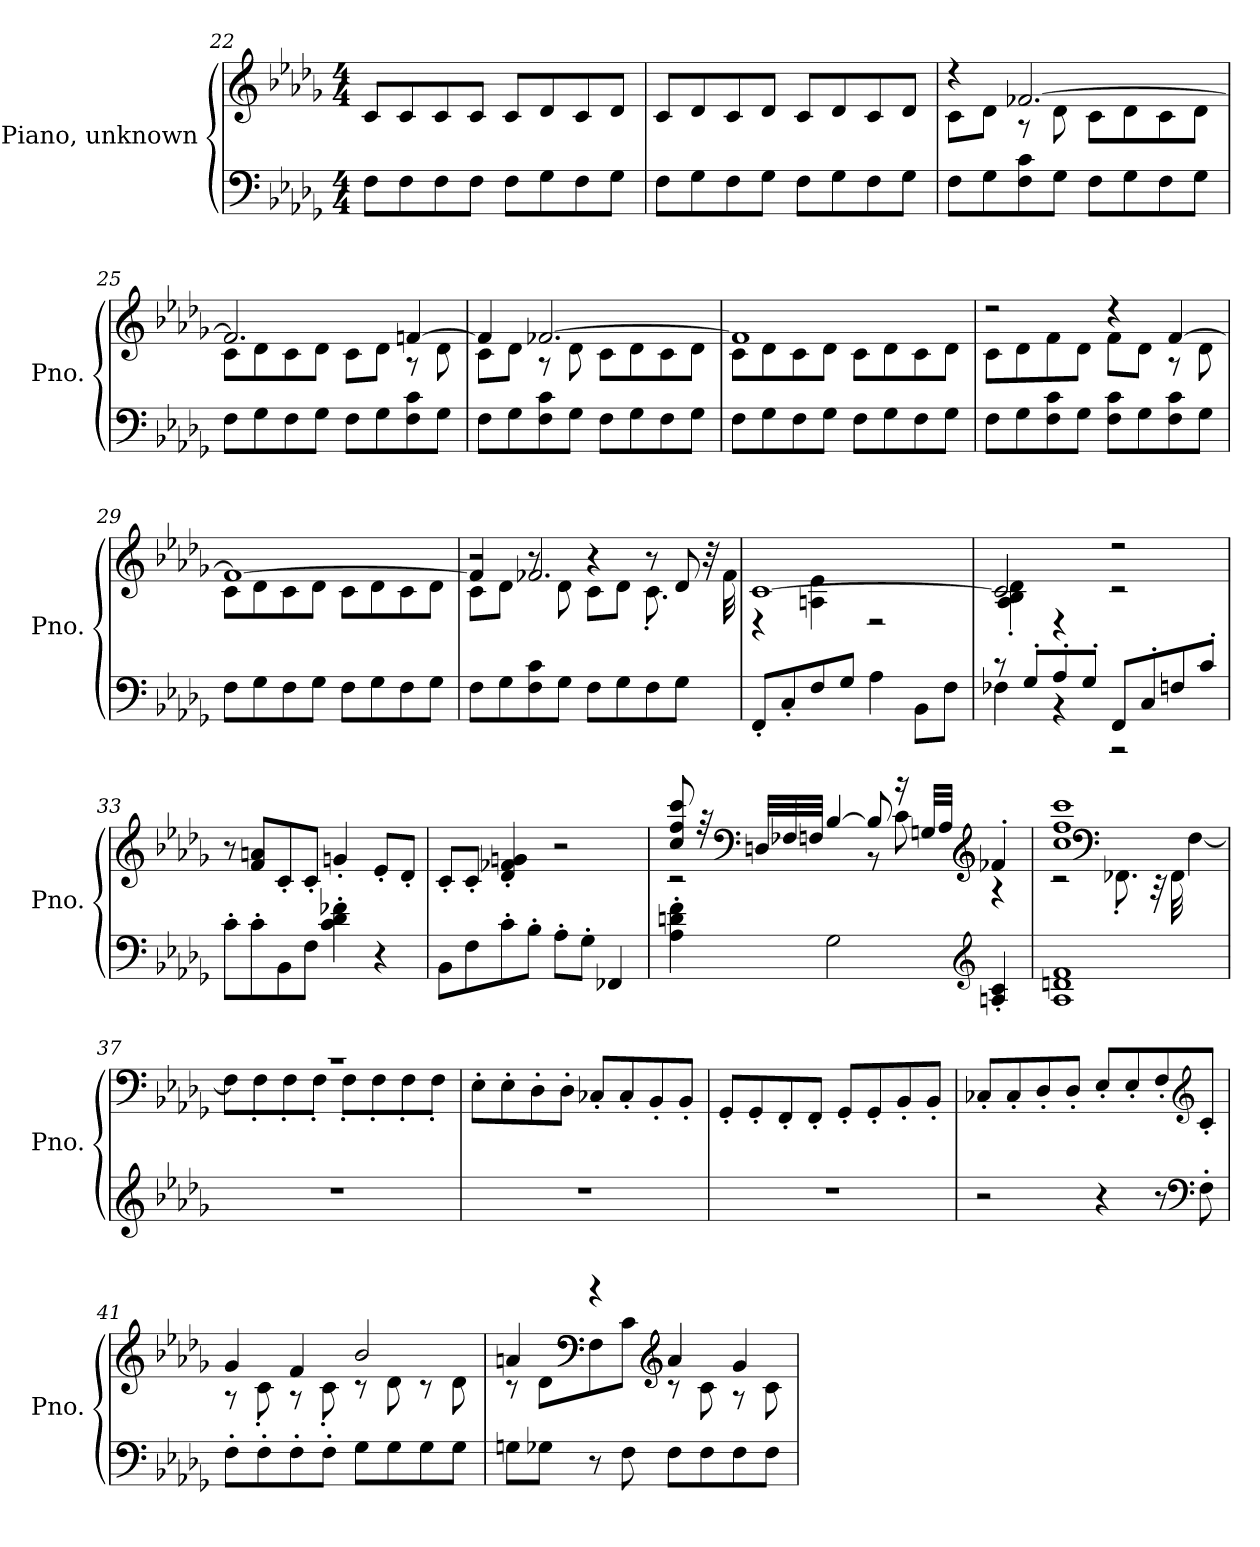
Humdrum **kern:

**kern	**kern
*part1	*part1
*staff2	*staff1
*I"Piano, unknown	*
*I'Pno.	*
*clefF4	*clefG2
*k[b-e-a-d-g-]	*k[b-e-a-d-g-]
*M4/4	*M4/4
=22	=22
8F\L	8c/L
8F\	8c/
8F\	8c/
8F\J	8c/J
8F\L	8c/L
8G-\	8d-/
8F\	8c/
8G-\J	8d-/J
=23	=23
8F\L	8c/L
8G-\	8d-/
8F\	8c/
8G-\J	8d-/J
8F\L	8c/L
8G-\	8d-/
8F\	8c/
8G-\J	8d-/J
!!LO:LB:g=z
=24	=24
*	*^
8F\L	4r	8c\L
8G-\	.	8d-\J
8F\ 8c\	[2.f-X/	8r
8G-\J	.	8d-\
8F\L	.	8c\L
8G-\	.	8d-\
8F\	.	8c\
8G-\J	.	8d-\J
=25	=25	=25
8F\L	2.f-/]	8c\L
8G-\	.	8d-\
8F\	.	8c\
8G-\J	.	8d-\J
8F\L	.	8c\L
8G-\	.	8d-\J
8F\ 8c\	[4fn/	8r
8G-\J	.	8d-\
=26	=26	=26
8F\L	4f/]	8c\L
8G-\	.	8d-\J
8F\ 8c\	[2.f-X/	8r
8G-\J	.	8d-\
8F\L	.	8c\L
8G-\	.	8d-\
8F\	.	8c\
8G-\J	.	8d-\J
=27	=27	=27
8F\L	1f-]	8c\L
8G-\	.	8d-\
8F\	.	8c\
8G-\J	.	8d-\J
8F\L	.	8c\L
8G-\	.	8d-\
8F\	.	8c\
8G-\J	.	8d-\J
!!LO:PB:g=z	!!
=28	=28	=28
8F\L	2r	8c\L
8G-\	.	8d-\
8F\ 8c\	.	8f\
8G-\J	.	8d-\J
8F\ 8c\L	4r	8f\L
8G-\	.	8d-\J
8F\ 8c\	[4f/	8r
8G-\J	.	8d-\
=29	=29	=29
8F\L	1f_	8c\L
8G-\	.	8d-\
8F\	.	8c\
8G-\J	.	8d-\J
8F\L	.	8c\L
8G-\	.	8d-\
8F\	.	8c\
8G-\J	.	8d-\J
=30	=30	=30
*	*	*^
8F\L	4f/]	8c\L	2r
8G-\	.	8d-\J	.
8F\ 8c\	2.f-X/	8r	.
8G-\J	.	8d-\	.
8F\L	.	8c\L	4r
8G-\	.	8d-\J	.
8F\	.	8.c'\	8r
8G-\J	.	.	8d-/
.	.	32r	.
.	.	32f-\	.
*	*	*v	*v
=31	=31	=31
8FF'/L	[1c	4r
8C'/	.	.
8F/	.	4An\ 4e-\
8G-/J	.	.
4A-\	.	2r
8BB-\L	.	.
8F\J	.	.
!!LO:LB:g=z	!!
=32	=32	=32
*^	*	*
8r	4F-X\	2c/]	4A-\' 4B-\' 4d-\'
8G-'/L	.	.	.
8A-'/	4r	.	4r
8G-'/J	.	.	.
8FF/L	2r	2r	2r
8C'/	.	.	.
8Fn/	.	.	.
8c'/J	.	.	.
*v	*v	*	*
*	*v	*v
=33	=33
8c'\L	8r
8c'\	8f/ 8an/L
8BB-\	8c'/
8F\J	8c'/J
4c\' 4d-\' 4f-X\'	4gn'/
4r	8e-'/L
.	8d-'/J
=34	=34
8BB-\L	8c'/L
8F\	8c'/J
8c'\	4d-/' 4f-X/' 4gn/'
8B-'\J	.
8A-'\L	2r
8G-'\J	.
4FF-X/	.
!!LO:LB:g=z
=35	=35
*	*^
4A-\' 4dn\' 4f\'	8cc/ 8ff/ 8ccc/	2r
.	32r	.
*	*clefF4	*
.	32Dn/LLL	.
.	32F-X/	.
.	32Fn/JJJ	.
2G-\	[4B-/	.
.	8B-/]	8r
.	16r	8c\
.	32Gn/LLL	.
.	32A-/JJJ	.
*clefG2	*clefG2	*
4An/' 4c/'	4f-X'/	4r
=36	=36	=36
1A- 1dn 1f	1cc 1ff 1ccc	2r
*	*clefF4	*
.	.	8.FF-X'\
.	.	32r
.	.	32FF-\
.	.	[4F\
=37	=37	=37
1r	1r	8F\L]
.	.	8F'\
.	.	8F'\
.	.	8F'\J
.	.	8F'\L
.	.	8F'\
.	.	8F'\
.	.	8F'\J
*	*v	*v
!!LO:LB:g=z
=38	=38
1r	8E-'\L
.	8E-'\
.	8D-'\
.	8D-'\J
.	8C-X'/L
.	8C-'/
.	8BB-'/
.	8BB-'/J
=39	=39
1r	8GG-'/L
.	8GG-'/
.	8FF'/
.	8FF'/J
.	8GG-'/L
.	8GG-'/
.	8BB-'/
.	8BB-'/J
=40	=40
2r	8C-X'/L
.	8C-'/
.	8D-'/
.	8D-'/J
4r	8E-'/L
.	8E-'/
8r	8F'/
*clefF4	*clefG2
8F'\	8c'/J
=41	=41
*	*^
8F'\L	4g-/	8r
8F'\	.	8c'\
8F'\	4f/	8r
8F'\J	.	8c'\
8G-\L	2b-/	8r
8G-\	.	8d-\
8G-\	.	8r
8G-\J	.	8d-\
!!LO:LB:g=z	!!
=42	=42	=42
8Gn\L	4an/	8r
8G-X\J	.	8d-\L
*	*clefF4	*
8r	4r	8F\
8F\	.	8c\J
*	*clefG2	*
8F\L	4a/	8r
8F\	.	8c\
8F\	4g-/	8r
8F\J	.	8c\
*	*v	*v
=	=
*-	*-
